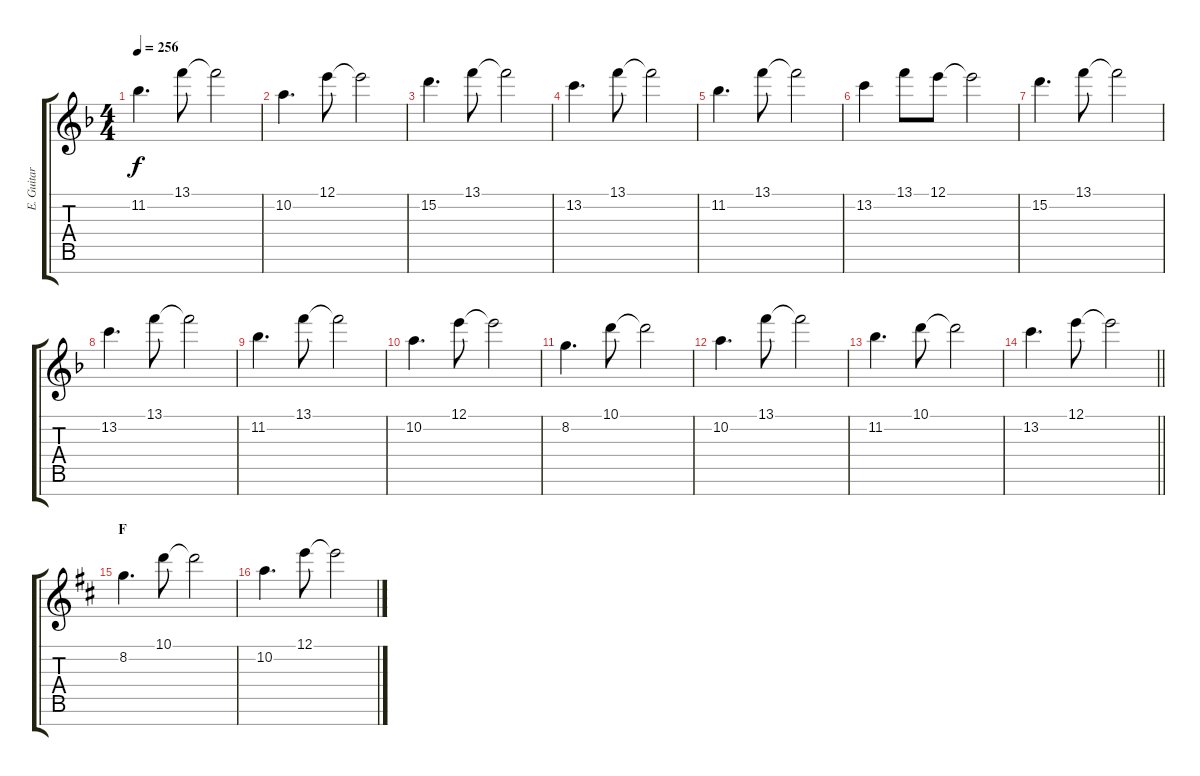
\track ("E. Guitar II" "E. Guitar ") {instrument overdrivenguitar}
\staff {score tabs}
\tuning (E4 B3 G3 D3 A2 E2 B1) {hide}
\ts (4 4)
\tempo 256
\clef g2
\ks f
11.2.4{d dy f} 13.1.8 13.1{t}.2 |
10.2.4{d} 12.1.8 12.1{t}.2 |
15.2.4{d} 13.1.8 13.1{t}.2 |
13.2.4{d} 13.1.8 13.1{t}.2 |
11.2.4{d} 13.1.8 13.1{t}.2 |
13.2.4 13.1.8 12.1.8 12.1{t}.2 |
15.2.4{d} 13.1.8 13.1{t}.2 |
13.2.4{d} 13.1.8 13.1{t}.2 |
11.2.4{d} 13.1.8 13.1{t}.2 |
10.2.4{d} 12.1.8 12.1{t}.2 |
8.2.4{d} 10.1.8 10.1{t}.2 |
10.2.4{d} 13.1.8 13.1{t}.2 |
11.2.4{d} 10.1.8 10.1{t}.2 |
\barLineRight lightlight
13.2.4{d} 12.1.8 12.1{t}.2 |
\section ("" "F")
\ks d
8.2.4{d} 10.1.8 10.1{t}.2 |
10.2.4{d} 12.1.8 12.1{t}.2
